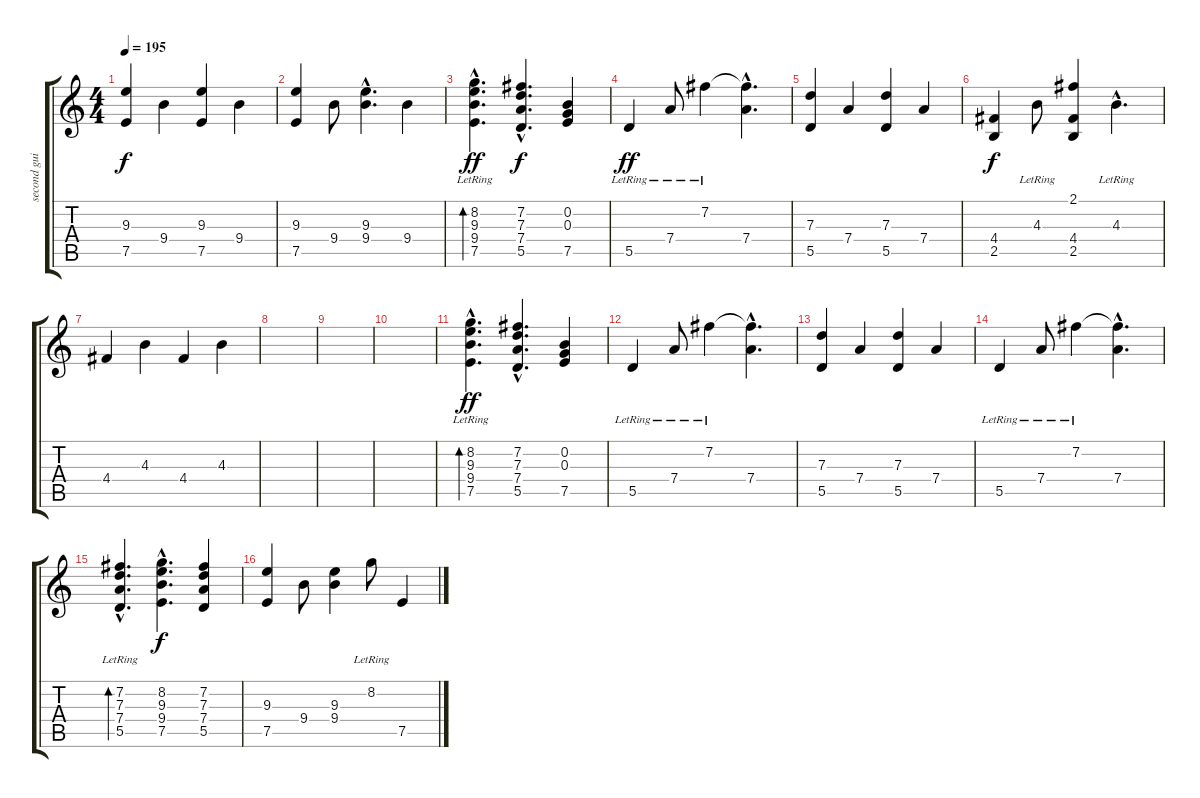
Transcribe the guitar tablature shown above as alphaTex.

\track ("second guitarist" "second gui") {instrument acousticguitarnylon}
\staff {score tabs}
\tuning (E4 B3 G3 D3 A2 E2) {hide}
\ts (4 4)
\tempo 195
\clef g2
\ks c
(9.3 7.5).4{dy f} 9.4.4 (9.3 7.5).4 9.4.4 |
(9.3 7.5).4 9.4.8 (9.3{hac} 9.4{hac}).4{d} 9.4.4 |
(8.2{hac lr} 9.3{hac lr} 9.4{hac lr} 7.5{hac lr}).4{d bd 240 dy ff} (7.2{hac} 7.3{hac} 7.4{hac} 5.5{hac}).4{d dy f} (0.2 0.3 7.5).4 |
5.5{lr}.4{dy ff} 7.4{lr}.8 7.2{lr}.4 (7.2{hac t} 7.4{hac}).4{d} |
(7.3 5.5).4 7.4.4 (7.3 5.5).4 7.4.4 |
(4.4 2.5).4{dy f} 4.3{lr}.8 (2.1 4.4 2.5).4 4.3{hac lr}.4{d} |
4.4.4 4.3.4 4.4.4 4.3.4 |
|
|
|
(8.2{hac lr} 9.3{hac lr} 9.4{hac} 7.5{hac}).4{d bd 240 dy ff} (7.2{hac} 7.3{hac} 7.4{hac} 5.5{hac}).4{d} (0.2 0.3 7.5).4 |
5.5{lr}.4 7.4{lr}.8 7.2{lr}.4 (7.2{hac t} 7.4{hac}).4{d} |
(7.3 5.5).4 7.4.4 (7.3 5.5).4 7.4.4 |
5.5{lr}.4 7.4{lr}.8 7.2{lr}.4 (7.2{hac t} 7.4{hac}).4{d} |
(7.2{hac lr} 7.3{hac lr} 7.4{hac lr} 5.5{hac lr}).4{d bd 240} (8.2{hac} 9.3{hac} 9.4{hac} 7.5{hac}).4{d dy f} (7.2 7.3 7.4 5.5).4 |
(9.3 7.5).4 9.4.8 (9.3 9.4).4 8.2{lr}.8 7.5.4
